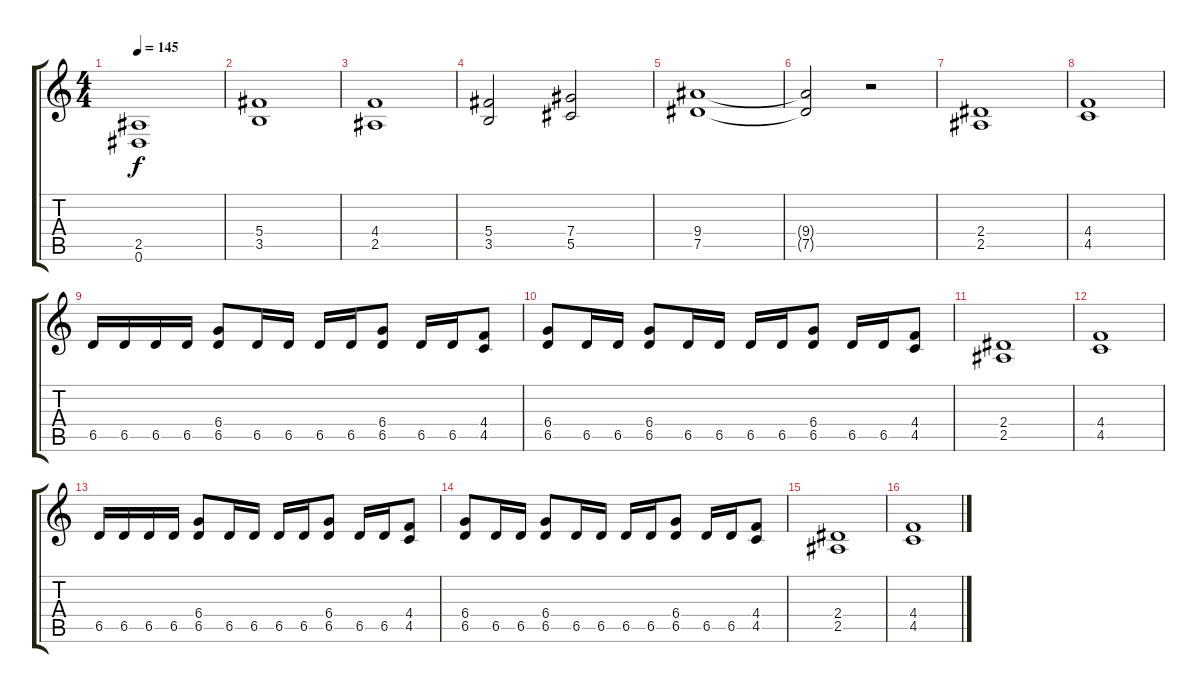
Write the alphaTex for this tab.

\track "" {instrument distortionguitar}
\staff {score tabs}
\tuning (Eb4 Bb3 Gb3 Db3 Ab2 Eb2) {hide}
\ts (4 4)
\tempo 145
\clef g2
\ks c
(2.5{t} 0.6{t}).1{dy f} |
(5.4 3.5).1 |
(4.4 2.5).1 |
(5.4 3.5).2 (7.4 5.5).2 |
(9.4 7.5).1{volume 8} |
(9.4{t} 7.5{t}).2 r.2 |
(2.4 2.5).1{volume 16 instrument distortionguitar} |
(4.4 4.5).1 |
6.5.16 6.5.16 6.5.16 6.5.16 (6.4 6.5).8 6.5.16 6.5.16 6.5.16 6.5.16 (6.4 6.5).8 6.5.16 6.5.16 (4.4 4.5).8 |
(6.4 6.5).8 6.5.16 6.5.16 (6.4 6.5).8 6.5.16 6.5.16 6.5.16 6.5.16 (6.4 6.5).8 6.5.16 6.5.16 (4.4 4.5).8 |
(2.4 2.5).1 |
(4.4 4.5).1 |
6.5.16 6.5.16 6.5.16 6.5.16 (6.4 6.5).8 6.5.16 6.5.16 6.5.16 6.5.16 (6.4 6.5).8 6.5.16 6.5.16 (4.4 4.5).8 |
(6.4 6.5).8 6.5.16 6.5.16 (6.4 6.5).8 6.5.16 6.5.16 6.5.16 6.5.16 (6.4 6.5).8 6.5.16 6.5.16 (4.4 4.5).8 |
(2.4 2.5).1 |
(4.4 4.5).1
